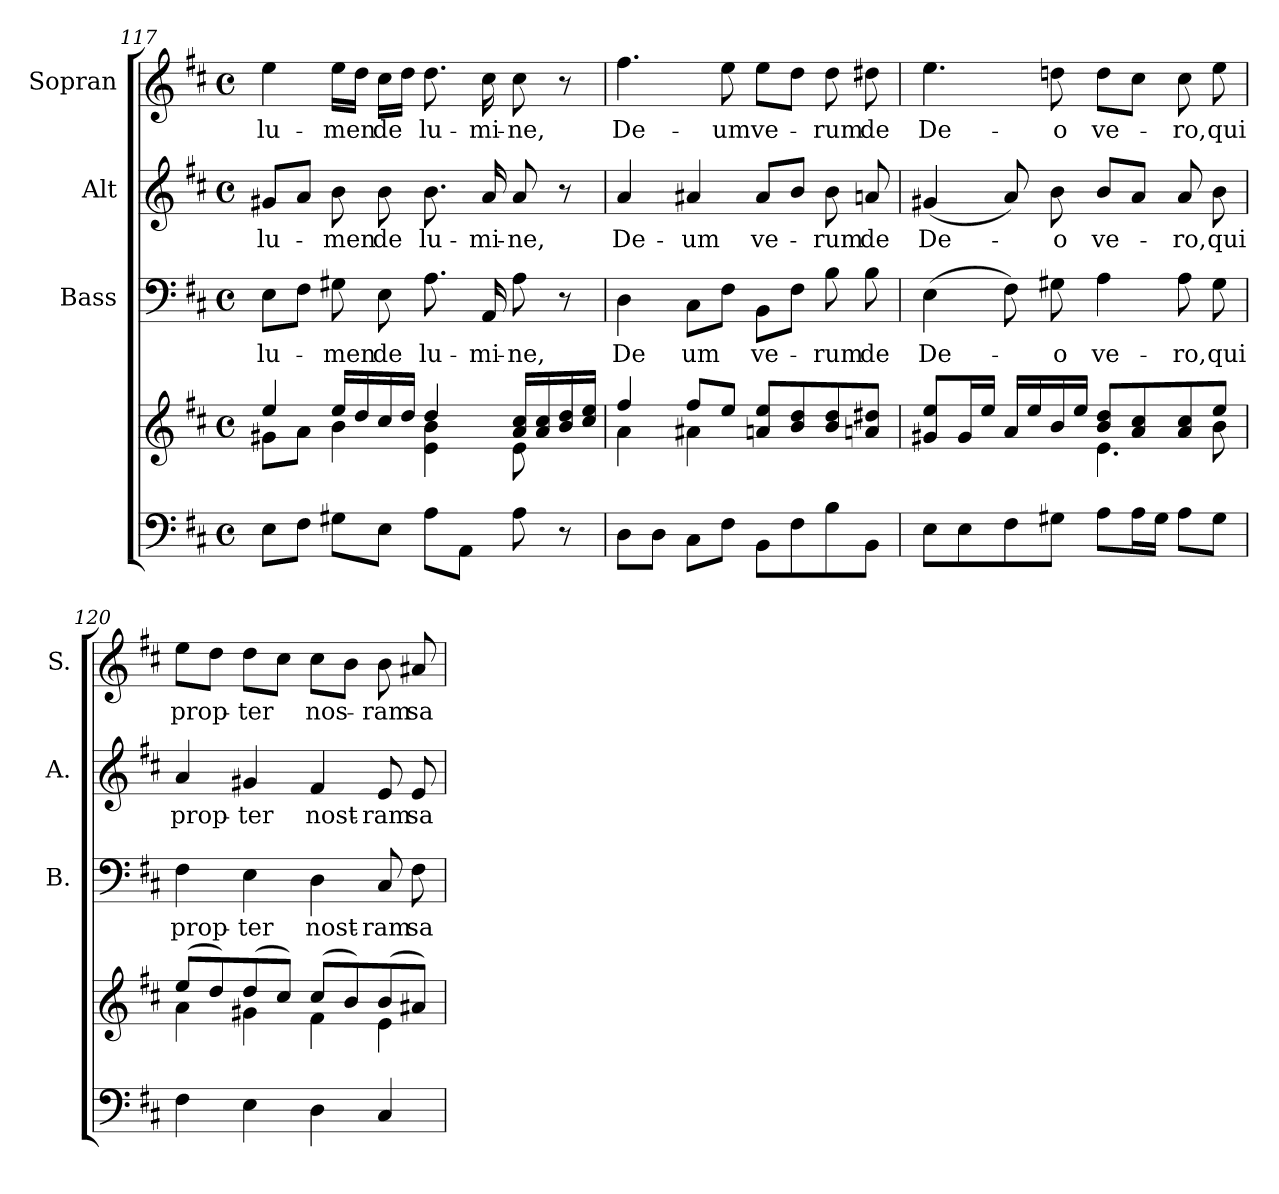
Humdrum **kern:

**kern	**kern	**kern	**text	**kern	**text	**kern	**text
*part4	*part4	*part3	*part3	*part2	*part2	*part1	*part1
*staff5	*staff4	*staff3	*staff3	*staff2	*staff2	*staff1	*staff1
*	*	*I"Bass	*	*I"Alt	*	*I"Sopran	*
*	*	*I'B.	*	*I'A.	*	*I'S.	*
!!LO:PB:g=z
*clefF4	*clefG2	*clefF4	*	*clefG2	*	*clefG2	*
*k[f#c#]	*k[f#c#]	*k[f#c#]	*	*k[f#c#]	*	*k[f#c#]	*
*D:	*D:	*D:	*	*D:	*	*D:	*
*M4/4	*M4/4	*M4/4	*	*M4/4	*	*M4/4	*
*met(c)	*met(c)	*met(c)	*	*met(c)	*	*met(c)	*
=117	=117	=117	=117	=117	=117	=117	=117
*	*^	*	*	*	*	*	*
!	!	!	!	!LO:LY:b	!	!LO:LY:b	!	!LO:LY:b
8E\L	4ee/	8g#X\L	8E\L	lu-	8g#X/L	lu-	4ee\	lu-
8F#\J	.	8a\J	8F#\J	.	8a/J	.	.	.
!	!	!	!	!LO:LY:b	!	!LO:LY:b	!	!LO:LY:b
8G#X\L	16ee/LL	4b\	8G#X\	-men	8b\	-men	16ee\LL	-men
.	16dd/	.	.	.	.	.	16dd\JJ	.
!	!	!	!	!LO:LY:b	!	!LO:LY:b	!	!LO:LY:b
8E\J	16cc#/	.	8E\	de	8b\	de	16cc#\LL	de
.	16dd/JJ	.	.	.	.	.	16dd\JJ	.
!	!	!	!	!LO:LY:b	!	!LO:LY:b	!	!LO:LY:b
8A\L	4dd/	4e\ 4b\	8.A\	lu-	8.b\	lu-	8.dd\	lu-
8AA\J	.	.	.	.	.	.	.	.
!	!	!	!	!LO:LY:b	!	!LO:LY:b	!	!LO:LY:b
.	.	.	16AA/	-mi-	16a/	-mi-	16cc#\	-mi-
!	!	!	!	!LO:LY:b	!	!LO:LY:b	!	!LO:LY:b
8A\	16a/ 16cc#/LL	8e\	8A\	-ne,	8a/	-ne,	8cc#\	-ne,
.	16a/ 16cc#/	.	.	.	.	.	.	.
8r	16b/ 16dd/	8ryy	8r	.	8r	.	8r	.
.	16cc#/ 16ee/JJ	.	.	.	.	.	.	.
=118	=118	=118	=118	=118	=118	=118	=118	=118
!	!	!	!	!LO:LY:b	!	!LO:LY:b	!	!LO:LY:b
8D\L	4ff#/	4a\	4D\	De	4a/	De-	4.ff#\	De-
8D\J	.	.	.	.	.	.	.	.
!	!	!	!	!LO:LY:b	!	!LO:LY:b	!	!
8C#\L	8ff#/L	4a#X\	8C#\L	um	4a#X/	-um	.	.
!	!	!	!	!	!	!	!	!LO:LY:b
8F#\J	8ee/J	.	8F#\J	.	.	.	8ee\	-um
!	!	!	!	!LO:LY:b	!	!LO:LY:b	!	!LO:LY:b
8BB\L	8a/ 8ee/L	2ryy	8BB\L	ve-	8a#/L	ve-	8ee\L	ve-
8F#\	8b/ 8dd/	.	8F#\J	.	8b/J	.	8dd\J	.
!	!	!	!	!LO:LY:b	!	!LO:LY:b	!	!LO:LY:b
8B\	8b/ 8dd/	.	8B\	-rum	8b\	-rum	8dd\	-rum
!	!	!	!	!LO:LY:b	!	!LO:LY:b	!	!LO:LY:b
8BB\J	8an/ 8dd#X/J	.	8B\	de	8an/	de	8dd#X\	de
=119	=119	=119	=119	=119	=119	=119	=119	=119
!	!	!	!	!LO:LY:b	!	!LO:LY:b	!	!LO:LY:b
8E\L	8g#X/ 8ee/L	2ryy	(>4E\	De-	(<4g#X/	De-	4.ee\	De-
8E\	16g#/L	.	.	.	.	.	.	.
.	16ee/JJ	.	.	.	.	.	.	.
8F#\	16a/LL	.	8F#\)	.	8a/)	.	.	.
.	16ee/	.	.	.	.	.	.	.
!	!	!	!	!LO:LY:b	!	!LO:LY:b	!	!LO:LY:b
8G#X\J	16b/	.	8G#X\	-o	8b\	-o	8ddn\	-o
.	16ee/JJ	.	.	.	.	.	.	.
!	!	!	!	!LO:LY:b	!	!LO:LY:b	!	!LO:LY:b
8A\L	8b/ 8dd/L	4.e\	4A\	ve-	8b/L	ve-	8dd\L	ve-
16A\L	8a/ 8cc#/	.	.	.	8a/J	.	8cc#\J	.
16G#\JJ	.	.	.	.	.	.	.	.
!	!	!	!	!LO:LY:b	!	!LO:LY:b	!	!LO:LY:b
8A\L	8a/ 8cc#/	.	8A\	-ro,	8a/	-ro,	8cc#\	-ro,
!	!	!	!	!LO:LY:b	!	!LO:LY:b	!	!LO:LY:b
8G#\J	8ee/J	8b\	8G#\	qui	8b\	qui	8ee\	qui
!!LO:LB:g=z
=120	=120	=120	=120	=120	=120	=120	=120	=120
!	!	!	!	!LO:LY:b	!	!LO:LY:b	!	!LO:LY:b
4F#\	(>8ee/L	4a\	4F#\	prop-	4a/	prop-	8ee\L	prop-
.	8dd/)	.	.	.	.	.	8dd\J	.
!	!	!	!	!LO:LY:b	!	!LO:LY:b	!	!LO:LY:b
4E\	(>8dd/	4g#X\	4E\	-ter	4g#X/	-ter	8dd\L	-ter
.	8cc#/J)	.	.	.	.	.	8cc#\J	.
!	!	!	!	!LO:LY:b	!	!LO:LY:b	!	!LO:LY:b
4D\	(>8cc#/L	4f#\	4D\	nost-	4f#/	nost-	8cc#\L	nos-
.	8b/)	.	.	.	.	.	8b\J	.
!	!	!	!	!LO:LY:b	!	!LO:LY:b	!	!LO:LY:b
4C#/	(>8b/	4e\	8C#/	-ram	8e/	-ram	8b\	-ram
!	!	!	!	!LO:LY:b	!	!LO:LY:b	!	!LO:LY:b
.	8a#X/J)	.	8F#\	sa-	8e/	sa-	8a#X/	sa-
*	*v	*v	*	*	*	*	*	*
=	=	=	=	=	=	=	=
*-	*-	*-	*-	*-	*-	*-	*-
